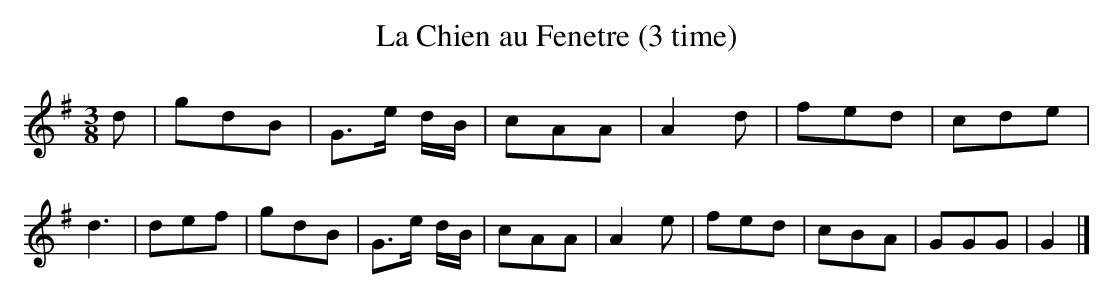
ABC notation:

X:1
T:La Chien au Fenetre (3 time)
M:3/8
L:1/8
K:G
d |\
gdB | G>e d/2B/2 | cAA | A2d |\
fed | cde | d3 | def |\
gdB | G>e d/2B/2 | cAA | A2e |\
fed | cBA | GGG | G2 |]
